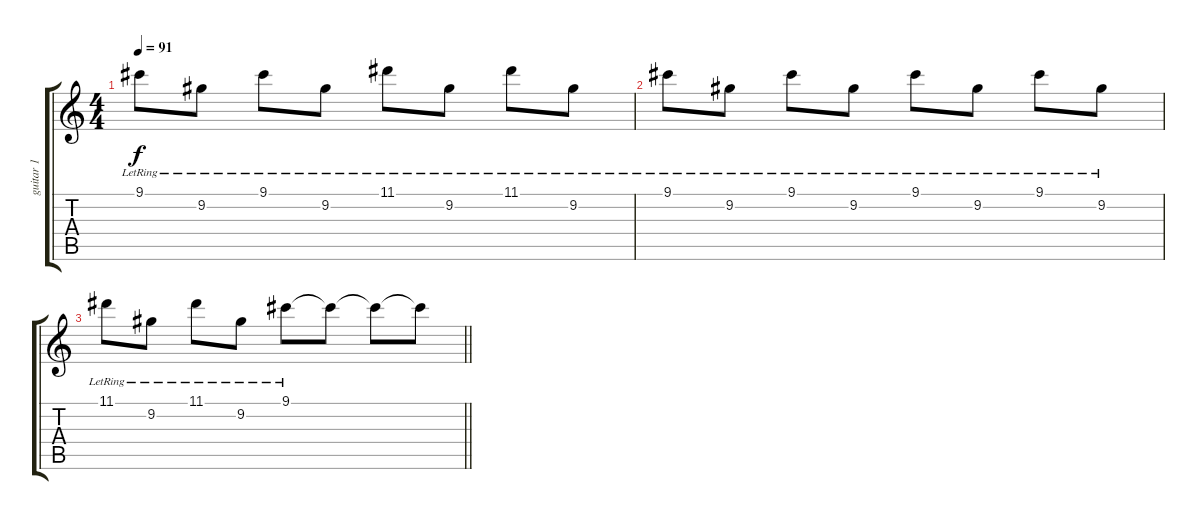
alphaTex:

\track ("guitar 1" "guitar 1") {instrument electricguitarjazz}
\staff {score tabs}
\tuning (E4 B3 G3 D3 A2 E2) {hide}
\ts (4 4)
\tempo 91
\clef g2
\ks c
9.1{lr}.8{dy f} 9.2{lr}.8 9.1{lr}.8 9.2{lr}.8 11.1{lr}.8 9.2{lr}.8 11.1{lr}.8 9.2{lr}.8 |
9.1{lr}.8 9.2{lr}.8 9.1{lr}.8 9.2{lr}.8 9.1{lr}.8 9.2{lr}.8 9.1{lr}.8 9.2{lr}.8 |
\barLineRight lightlight
11.1{lr}.8 9.2{lr}.8 11.1{lr}.8 9.2{lr}.8 9.1{lr}.8 9.1{t}.8 9.1{t}.8 9.1{t}.8
